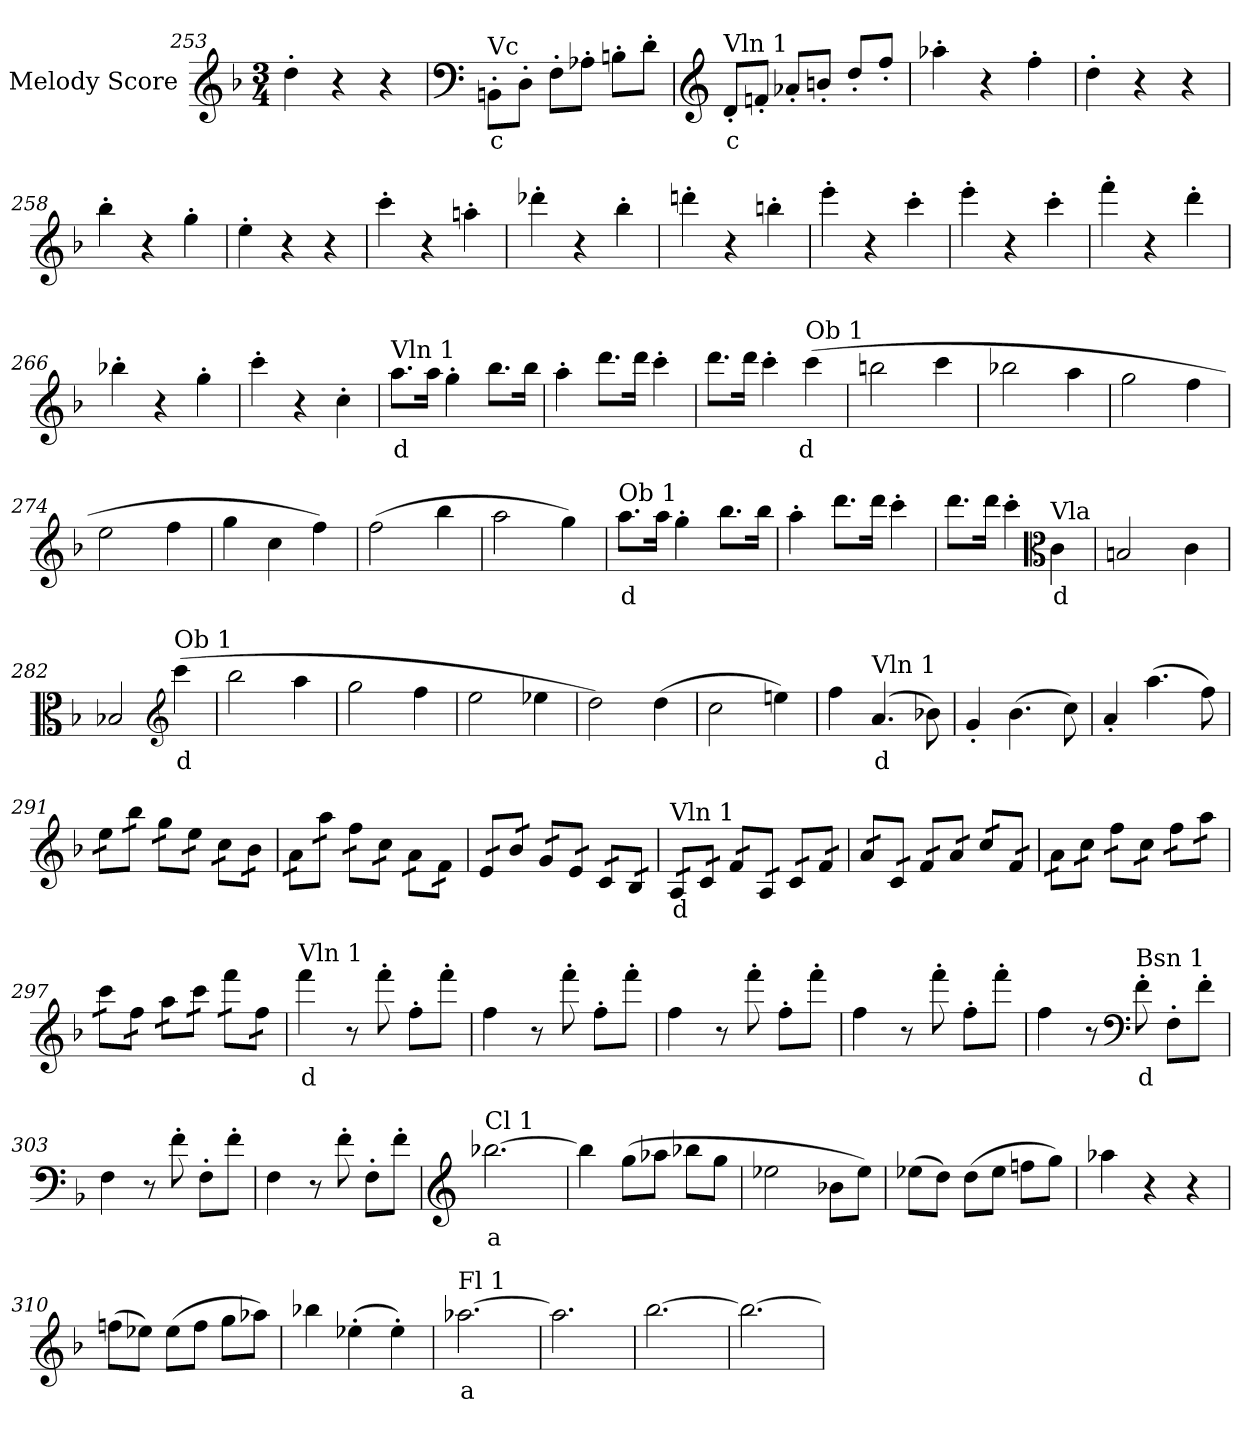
**kern	**text
*part1	*part1
*staff1	*staff1
*I"Melody Score	*
*clefG2	*
*k[b-]	*
*M3/4	*
=253	=253
4dd'\	.
4r	.
4r	.
=254	=254
*clefF4	*
!LO:TX:a:t=Vc	!
!	!LO:LY:b:color=#FF0000
8BBn'\L	c
8D'\J	.
8F'\L	.
8A-X'\J	.
8Bn'\L	.
8d'\J	.
=255	=255
*clefG2	*
!LO:TX:a:t=Vln 1	!
!	!LO:LY:b:color=#FF0000
8d'/L	c
8fn'/J	.
8a-X'/L	.
8bn'/J	.
8dd'/L	.
8ff'/J	.
=256	=256
4aa-X'\	.
4r	.
4ff'\	.
=257	=257
4dd'\	.
4r	.
4r	.
=258	=258
4bb-'\	.
4r	.
4gg'\	.
=259	=259
4ee'\	.
4r	.
4r	.
=260	=260
4ccc'\	.
4r	.
4aan'\	.
=261	=261
4ddd-X'\	.
4r	.
4bb-'\	.
=262	=262
4dddn'\	.
4r	.
4bbn'\	.
=263	=263
4eee'\	.
4r	.
4ccc'\	.
=264	=264
4eee'\	.
4r	.
4ccc'\	.
=265	=265
4fff'\	.
4r	.
4ddd'\	.
=266	=266
4bb-X'\	.
4r	.
4gg'\	.
=267	=267
4ccc'\	.
4r	.
4cc'\	.
=268	=268
!LO:TX:a:t=Vln 1	!
!	!LO:LY:b:color=#FF0000
8.aa\L	d
16aa\Jk	.
4gg'\	.
8.bb-\L	.
16bb-\Jk	.
=269	=269
4aa'\	.
8.ddd\L	.
16ddd\Jk	.
4ccc'\	.
=270	=270
8.ddd\L	.
16ddd\Jk	.
4ccc'\	.
!LO:TX:a:t=Ob 1	!
!	!LO:LY:b:color=#FF0000
(4ccc\	d
=271	=271
2bbn\	.
4ccc\	.
=272	=272
2bb-X\	.
4aa\	.
=273	=273
2gg\	.
4ff\	.
=274	=274
2ee\	.
4ff\	.
=275	=275
4gg\	.
4cc\	.
4ff\)	.
=276	=276
(2ff\	.
4bb-\	.
=277	=277
2aa\	.
4gg\)	.
=278	=278
!LO:TX:a:t=Ob 1	!
!	!LO:LY:b:color=#FF0000
8.aa\L	d
16aa\Jk	.
4gg'\	.
8.bb-\L	.
16bb-\Jk	.
=279	=279
4aa'\	.
8.ddd\L	.
16ddd\Jk	.
4ccc'\	.
=280	=280
8.ddd\L	.
16ddd\Jk	.
4ccc'\	.
*clefC3	*
!LO:TX:a:t=Vla	!
!	!LO:LY:b:color=#FF0000
4c\	d
=281	=281
2Bn/	.
4c\	.
=282	=282
2B-X/	.
*clefG2	*
!LO:TX:a:t=Ob 1	!
!	!LO:LY:b:color=#FF0000
(4ccc\	d
=283	=283
2bb-\	.
4aa\	.
=284	=284
2gg\	.
4ff\	.
=285	=285
2ee\	.
4ee-X\	.
=286	=286
2dd\)	.
(4dd\	.
=287	=287
2cc\	.
4een\)	.
=288	=288
4ff\	.
!LO:TX:a:t=Vln 1	!
!	!LO:LY:b:color=#FF0000
(4.a/	d
8b-X\)	.
=289	=289
4g'/	.
(4.b-\	.
8cc\)	.
=290	=290
4a'/	.
(4.aa\	.
8ff\)	.
=291	=291
*tremolo	*
16ee\LL	.
16ee\	.
16bb-\	.
16bb-\JJ	.
16gg\LL	.
16gg\	.
16ee\	.
16ee\JJ	.
16cc\LL	.
16cc\	.
16b-\	.
16b-\JJ	.
=292	=292
16a\LL	.
16a\	.
16aa\	.
16aa\JJ	.
16ff\LL	.
16ff\	.
16cc\	.
16cc\JJ	.
16a\LL	.
16a\	.
16f\	.
16f\JJ	.
=293	=293
16e/LL	.
16e/	.
16b-/	.
16b-/JJ	.
16g/LL	.
16g/	.
16e/	.
16e/JJ	.
16c/LL	.
16c/	.
16B-/	.
16B-/JJ	.
=294	=294
!LO:TX:a:t=Vln 1	!
!	!LO:LY:b:color=#FF0000
16A/LL	d
16A/	.
16c/	.
16c/JJ	.
16f/LL	.
16f/	.
16A/	.
16A/JJ	.
16c/LL	.
16c/	.
16f/	.
16f/JJ	.
=295	=295
16a/LL	.
16a/	.
16c/	.
16c/JJ	.
16f/LL	.
16f/	.
16a/	.
16a/JJ	.
16cc/LL	.
16cc/	.
16f/	.
16f/JJ	.
=296	=296
16a\LL	.
16a\	.
16cc\	.
16cc\JJ	.
16ff\LL	.
16ff\	.
16cc\	.
16cc\JJ	.
16ff\LL	.
16ff\	.
16aa\	.
16aa\JJ	.
=297	=297
16ccc\LL	.
16ccc\	.
16ff\	.
16ff\JJ	.
16aa\LL	.
16aa\	.
16ccc\	.
16ccc\JJ	.
16fff\LL	.
16fff\	.
16ff\	.
16ff\JJ	.
*Xtremolo	*
=298	=298
!LO:TX:a:t=Vln 1	!
!	!LO:LY:b:color=#FF0000
4fff\	d
8r	.
8fff'\	.
8ff'\L	.
8fff'\J	.
=299	=299
4ff\	.
8r	.
8fff'\	.
8ff'\L	.
8fff'\J	.
=300	=300
4ff\	.
8r	.
8fff'\	.
8ff'\L	.
8fff'\J	.
=301	=301
4ff\	.
8r	.
8fff'\	.
8ff'\L	.
8fff'\J	.
=302	=302
4ff\	.
8r	.
*clefF4	*
!LO:TX:a:t=Bsn 1	!
!	!LO:LY:b:color=#FF0000
8f'\	d
8F'\L	.
8f'\J	.
=303	=303
4F\	.
8r	.
8f'\	.
8F'\L	.
8f'\J	.
=304	=304
4F\	.
8r	.
8f'\	.
8F'\L	.
8f'\J	.
=305	=305
*clefG2	*
!LO:TX:a:t=Cl 1	!
!	!LO:LY:b:color=#FF0000
[2.bb-X\	a
=306	=306
4bb-\]	.
(8gg\L	.
8aa-X\J	.
8bb-X\L	.
8gg\J	.
=307	=307
2ee-X\	.
8b-X\L	.
8ee-\J)	.
=308	=308
(8ee-X\L	.
8dd\J)	.
(8dd\L	.
8ee-\J	.
8ffn\L	.
8gg\J)	.
=309	=309
4aa-X\	.
4r	.
4r	.
=310	=310
(8ffn\L	.
8ee-X\J)	.
(8ee-\L	.
8ff\J	.
8gg\L	.
8aa-X\J)	.
=311	=311
4bb-X\	.
(4ee-X'\	.
4ee-'\)	.
=312	=312
!LO:TX:a:t=Fl 1	!
!	!LO:LY:b:color=#FF0000
[2.aa-X\	a
=313	=313
2.aa-\]	.
=314	=314
[2.bb-\	.
=315	=315
2.bb-\_	.
=	=
*-	*-
